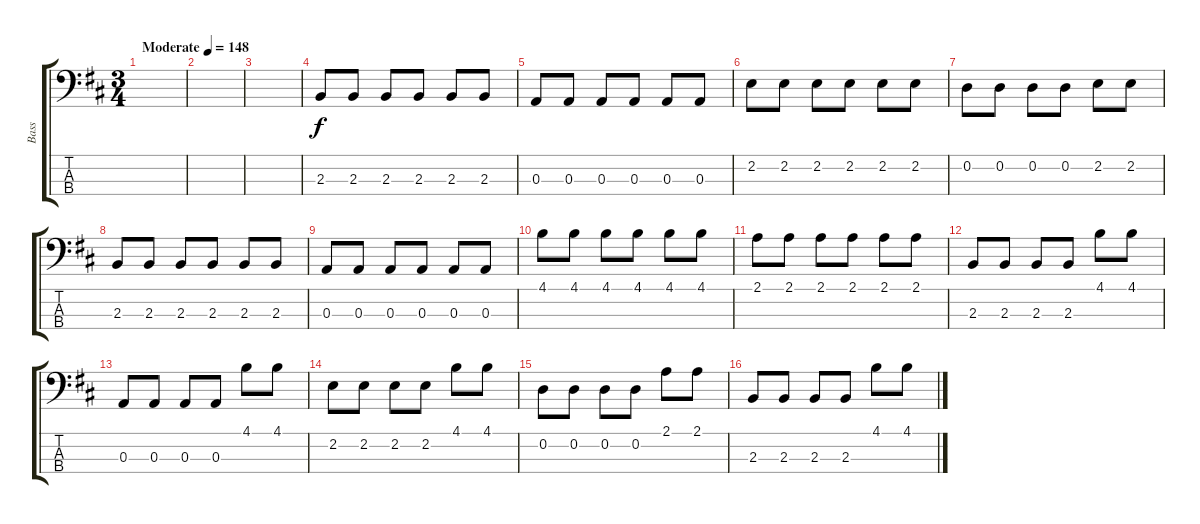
\track ("Bass" "Bass") {instrument electricbassfinger}
\staff {score tabs}
\tuning (G2 D2 A1 E1) {hide}
\ts (3 4)
\tempo (148 "Moderate")
\clef f4
\ks bminor
|
|
|
2.3.8 2.3.8 2.3.8 2.3.8 2.3.8 2.3.8 |
0.3.8 0.3.8 0.3.8 0.3.8 0.3.8 0.3.8 |
2.2.8 2.2.8 2.2.8 2.2.8 2.2.8 2.2.8 |
0.2.8 0.2.8 0.2.8 0.2.8 2.2.8 2.2.8 |
2.3.8 2.3.8 2.3.8 2.3.8 2.3.8 2.3.8 |
0.3.8 0.3.8 0.3.8 0.3.8 0.3.8 0.3.8 |
4.1.8 4.1.8 4.1.8 4.1.8 4.1.8 4.1.8 |
2.1.8 2.1.8 2.1.8 2.1.8 2.1.8 2.1.8 |
2.3.8 2.3.8 2.3.8 2.3.8 4.1.8 4.1.8 |
0.3.8 0.3.8 0.3.8 0.3.8 4.1.8 4.1.8 |
2.2.8 2.2.8 2.2.8 2.2.8 4.1.8 4.1.8 |
0.2.8 0.2.8 0.2.8 0.2.8 2.1.8 2.1.8 |
2.3.8 2.3.8 2.3.8 2.3.8 4.1.8 4.1.8
